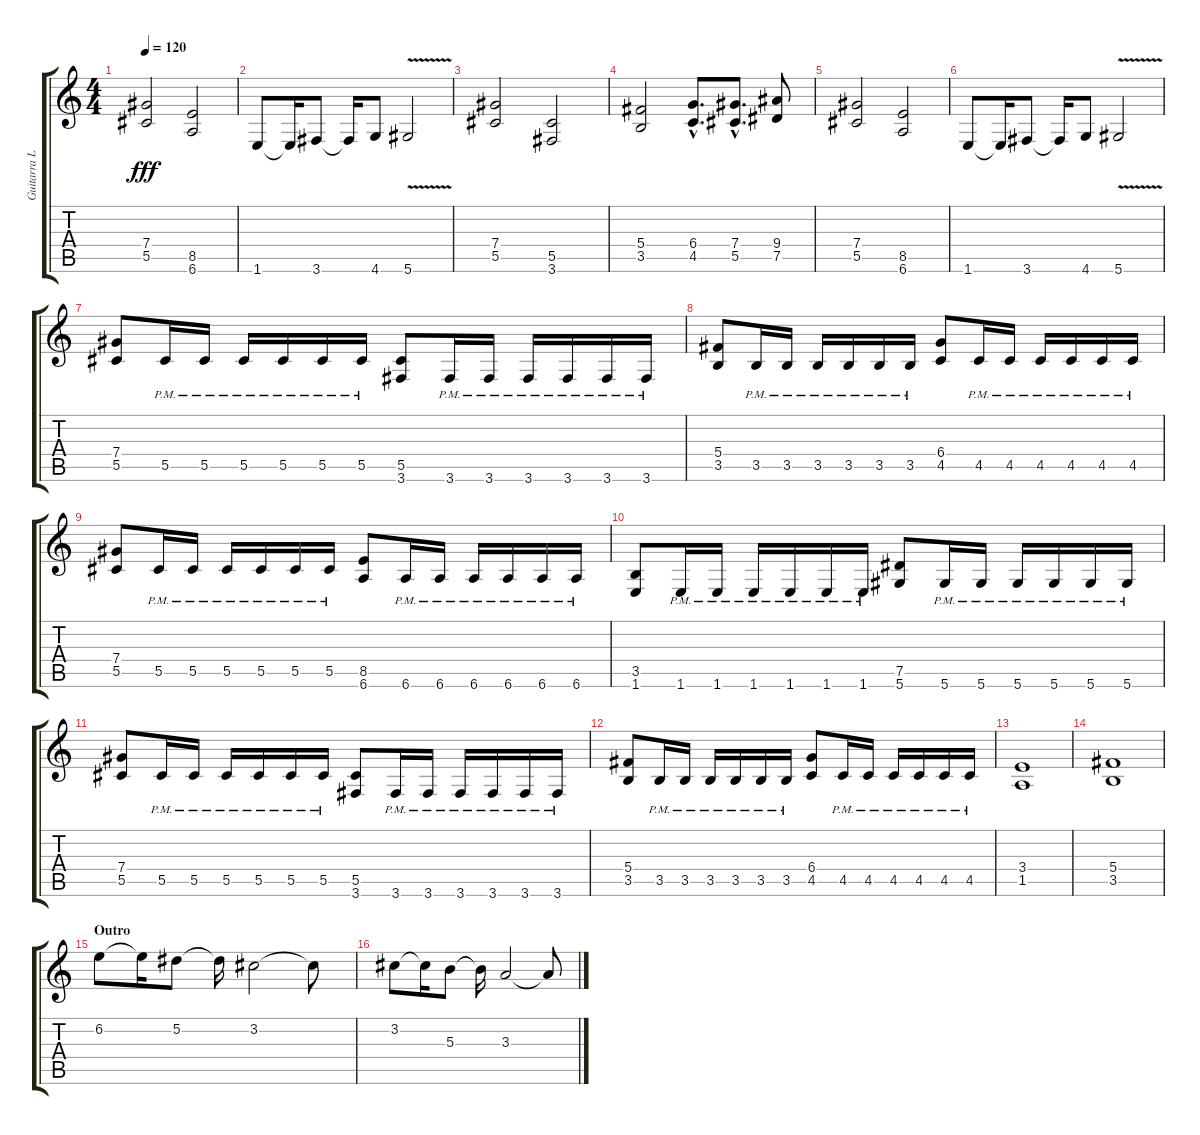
\track ("Guitarra Lider" "Guitarra L") {instrument distortionguitar}
\staff {score tabs}
\tuning (Eb4 Bb3 Gb3 Db3 Ab2 Eb2) {hide}
\ts (4 4)
\tempo 120
\clef g2
\ks c
(7.4 5.5).2{dy fff} (8.5 6.6).2 |
1.6.8 1.6{t}.16 3.6.8 3.6{t}.16 4.6.8 5.6{v}.2 |
(7.4 5.5).2 (5.5 3.6).2 |
(5.4 3.5).2 (6.4{hac} 4.5{hac}).8{d} (7.4{hac} 5.5{hac}).8{d} (9.4 7.5).8 |
(7.4 5.5).2 (8.5 6.6).2 |
1.6.8 1.6{t}.16 3.6.8 3.6{t}.16 4.6.8 5.6{v}.2 |
(7.4 5.5).8 5.5{pm}.16 5.5{pm}.16 5.5{pm}.16 5.5{pm}.16 5.5{pm}.16 5.5{pm}.16 (5.5 3.6).8 3.6{pm}.16 3.6{pm}.16 3.6{pm}.16 3.6{pm}.16 3.6{pm}.16 3.6{pm}.16 |
(5.4 3.5).8 3.5{pm}.16 3.5{pm}.16 3.5{pm}.16 3.5{pm}.16 3.5{pm}.16 3.5{pm}.16 (6.4 4.5).8 4.5{pm}.16 4.5{pm}.16 4.5{pm}.16 4.5{pm}.16 4.5{pm}.16 4.5{pm}.16 |
(7.4 5.5).8 5.5{pm}.16 5.5{pm}.16 5.5{pm}.16 5.5{pm}.16 5.5{pm}.16 5.5{pm}.16 (8.5 6.6).8 6.6{pm}.16 6.6{pm}.16 6.6{pm}.16 6.6{pm}.16 6.6{pm}.16 6.6{pm}.16 |
(3.5 1.6).8 1.6{pm}.16 1.6{pm}.16 1.6{pm}.16 1.6{pm}.16 1.6{pm}.16 1.6{pm}.16 (7.5 5.6).8 5.6{pm}.16 5.6{pm}.16 5.6{pm}.16 5.6{pm}.16 5.6{pm}.16 5.6{pm}.16 |
(7.4 5.5).8 5.5{pm}.16 5.5{pm}.16 5.5{pm}.16 5.5{pm}.16 5.5{pm}.16 5.5{pm}.16 (5.5 3.6).8 3.6{pm}.16 3.6{pm}.16 3.6{pm}.16 3.6{pm}.16 3.6{pm}.16 3.6{pm}.16 |
(5.4 3.5).8 3.5{pm}.16 3.5{pm}.16 3.5{pm}.16 3.5{pm}.16 3.5{pm}.16 3.5{pm}.16 (6.4 4.5).8 4.5{pm}.16 4.5{pm}.16 4.5{pm}.16 4.5{pm}.16 4.5{pm}.16 4.5{pm}.16 |
(3.4 1.5).1 |
(5.4 3.5).1 |
\section ("" "Outro")
6.2.8 6.2{t}.16 5.2.8 5.2{t}.16 3.2.2 3.2{t}.8 |
3.2.8 3.2{t}.16 5.3.8 5.3{t}.16 3.3.2 3.3{t}.8
